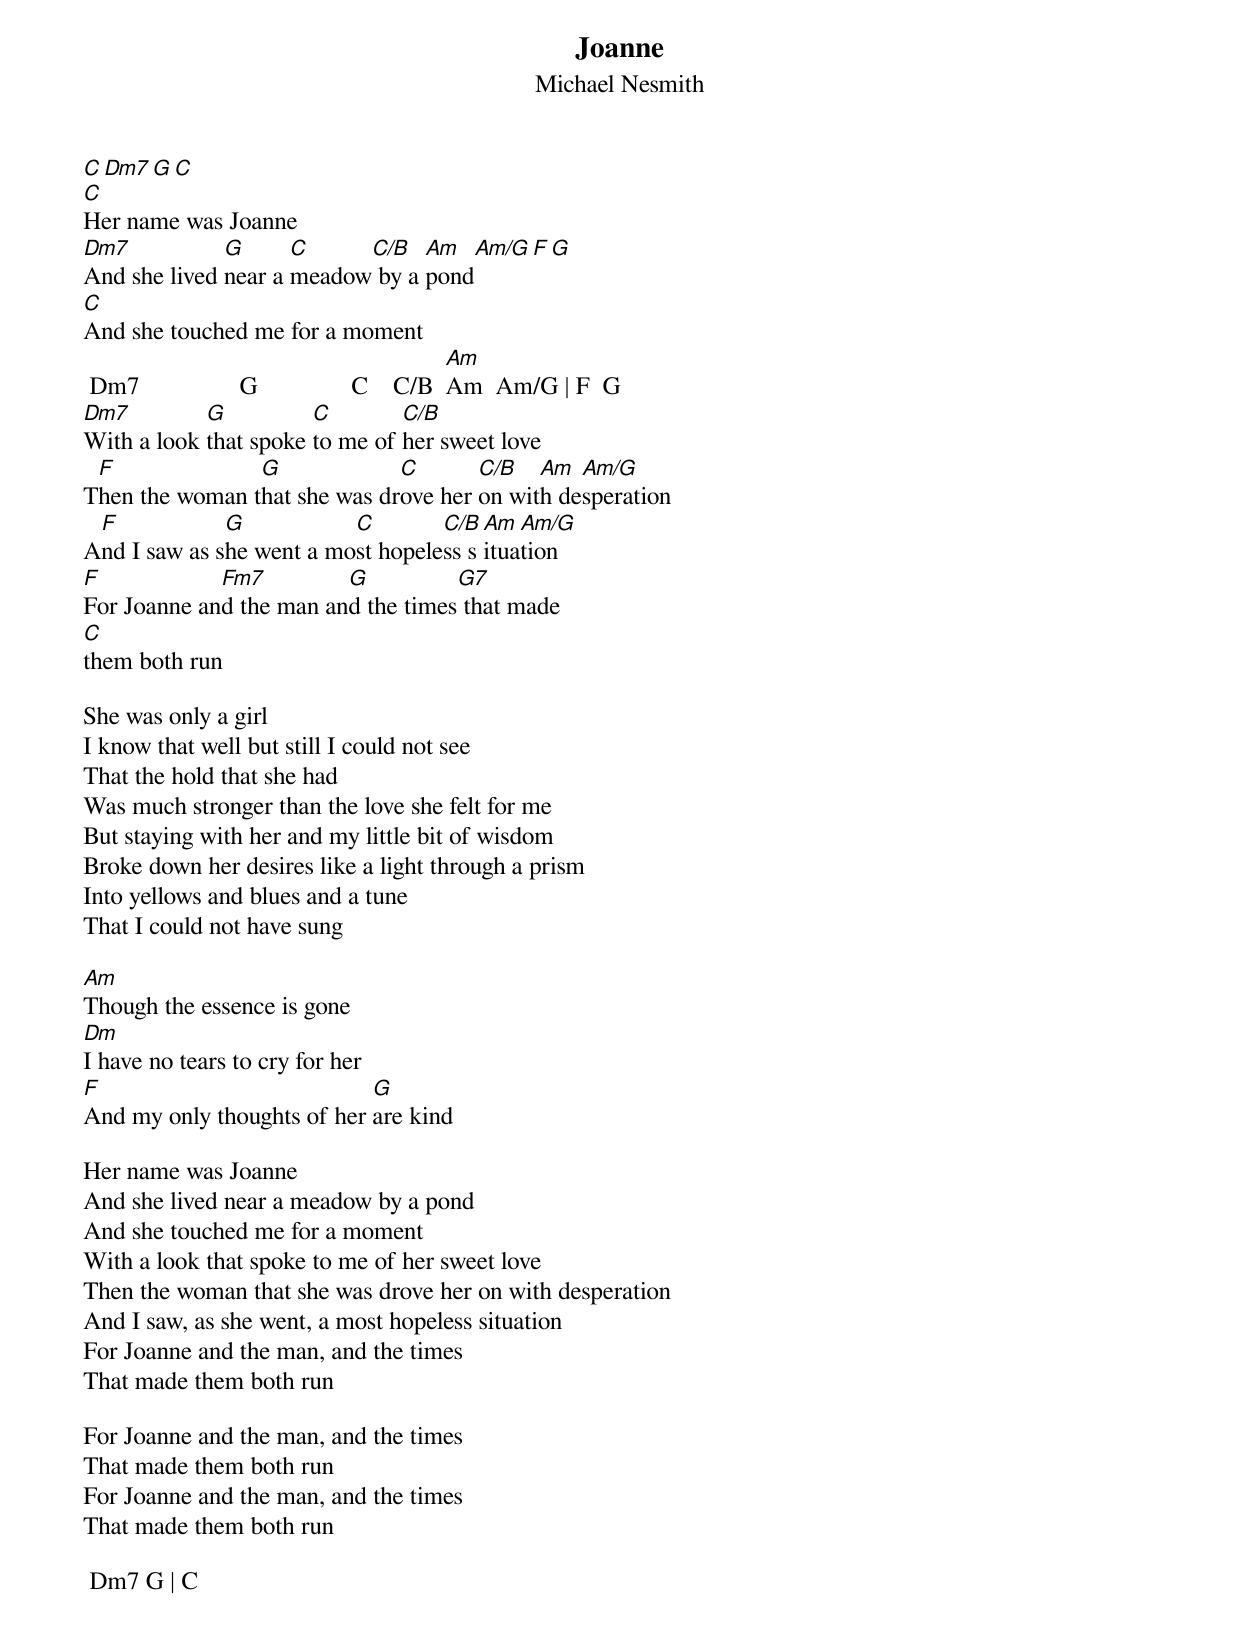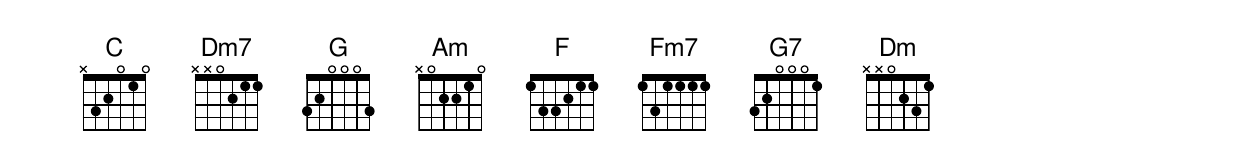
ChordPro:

{title: Joanne}
{subtitle: Michael Nesmith}
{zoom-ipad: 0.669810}
[C][Dm7][G][C]
[C]Her name was Joanne
[Dm7]And she lived [G]near a [C]meadow[C/B] by a [Am]pond[Am/G][F][G]
[C]And she touched me for a moment
 Dm7                G               C    C/B  [Am]Am  Am/G | F  G
[Dm7]With a look [G]that spoke [C]to me of [C/B]her sweet love
T[F]hen the woman t[G]hat she was dr[C]ove her [C/B]on wit[Am]h de[Am/G]speration
A[F]nd I saw as s[G]he went a mo[C]st hopele[C/B]ss s[Am]itua[Am/G]tion
[F]For Joanne an[Fm7]d the man an[G]d the times[G7] that made
[C]them both run

She was only a girl
I know that well but still I could not see
That the hold that she had
Was much stronger than the love she felt for me
But staying with her and my little bit of wisdom
Broke down her desires like a light through a prism
Into yellows and blues and a tune
That I could not have sung

[Am]Though the essence is gone
[Dm]I have no tears to cry for her
[F]And my only thoughts of her [G]are kind

Her name was Joanne
And she lived near a meadow by a pond
And she touched me for a moment
With a look that spoke to me of her sweet love
Then the woman that she was drove her on with desperation
And I saw, as she went, a most hopeless situation
For Joanne and the man, and the times
That made them both run

For Joanne and the man, and the times
That made them both run
For Joanne and the man, and the times
That made them both run

 Dm7 G | C
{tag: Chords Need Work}
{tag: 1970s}
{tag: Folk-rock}
